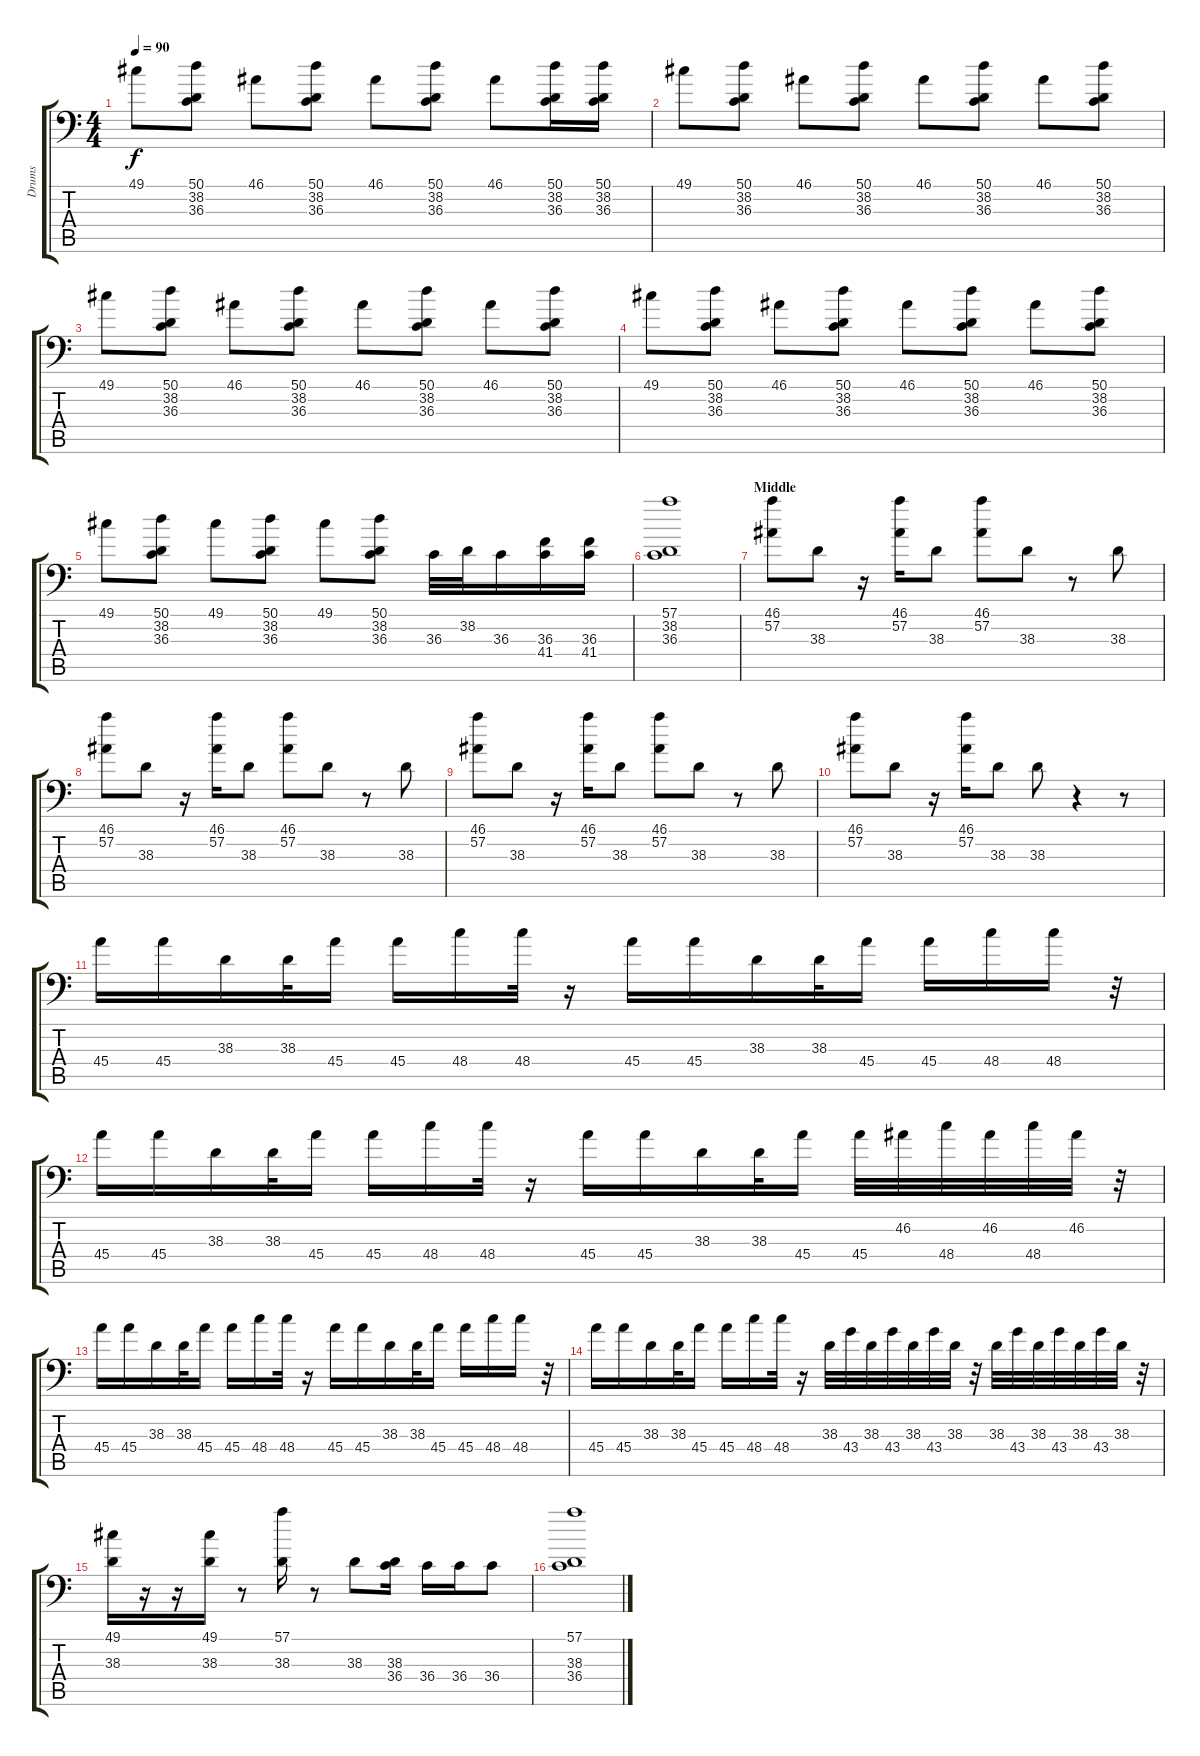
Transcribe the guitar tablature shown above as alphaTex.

\track ("Drums" "Drums") {instrument acousticgrandpiano}
\staff {score tabs}
\tuning (C-1 C-1 C-1 C-1 C-1 C-1) {hide}
\ts (4 4)
\tempo 90
\clef f4
\ks c
49.1.8{dy f} (50.1 38.2 36.3).8 46.1.8 (50.1 38.2 36.3).8 46.1.8 (50.1 38.2 36.3).8 46.1.8 (50.1 38.2 36.3).16 (50.1 38.2 36.3).16 |
49.1.8 (50.1 38.2 36.3).8 46.1.8 (50.1 38.2 36.3).8 46.1.8 (50.1 38.2 36.3).8 46.1.8 (50.1 38.2 36.3).8 |
49.1.8 (50.1 38.2 36.3).8 46.1.8 (50.1 38.2 36.3).8 46.1.8 (50.1 38.2 36.3).8 46.1.8 (50.1 38.2 36.3).8 |
49.1.8 (50.1 38.2 36.3).8 46.1.8 (50.1 38.2 36.3).8 46.1.8 (50.1 38.2 36.3).8 46.1.8 (50.1 38.2 36.3).8 |
49.1.8 (50.1 38.2 36.3).8 49.1.8 (50.1 38.2 36.3).8 49.1.8 (50.1 38.2 36.3).8 36.3.32 38.2.32 36.3.16 (36.3 41.4).16 (36.3 41.4).16 |
(57.1 38.2 36.3).1 |
\section ("" "Middle")
(46.1 57.2).8 38.3.8 r.16 (46.1 57.2).16 38.3.8 (46.1 57.2).8 38.3.8 r.8 38.3.8 |
(46.1 57.2).8 38.3.8 r.16 (46.1 57.2).16 38.3.8 (46.1 57.2).8 38.3.8 r.8 38.3.8 |
(46.1 57.2).8 38.3.8 r.16 (46.1 57.2).16 38.3.8 (46.1 57.2).8 38.3.8 r.8 38.3.8 |
(46.1 57.2).8 38.3.8 r.16 (46.1 57.2).16 38.3.8 38.3.8 r.4 r.8 |
45.4.16 45.4.16 38.3.16 38.3.32 45.4.16 45.4.16 48.4.16 48.4.32 r.16 45.4.16 45.4.16 38.3.16 38.3.32 45.4.16 45.4.16 48.4.16 48.4.16 r.32 |
45.4.16 45.4.16 38.3.16 38.3.32 45.4.16 45.4.16 48.4.16 48.4.32 r.16 45.4.16 45.4.16 38.3.16 38.3.32 45.4.16 45.4.32 46.2.32 48.4.32 46.2.32 48.4.32 46.2.32 r.32 |
45.4.16 45.4.16 38.3.16 38.3.32 45.4.16 45.4.16 48.4.16 48.4.32 r.16 45.4.16 45.4.16 38.3.16 38.3.32 45.4.16 45.4.16 48.4.16 48.4.16 r.32 |
45.4.16 45.4.16 38.3.16 38.3.32 45.4.16 45.4.16 48.4.16 48.4.32 r.16 38.3.32 43.4.32 38.3.32 43.4.32 38.3.32 43.4.32 38.3.32 r.32 38.3.32 43.4.32 38.3.32 43.4.32 38.3.32 43.4.32 38.3.32 r.32 |
(49.1 38.3).16 r.16 r.16 (49.1 38.3).16 r.8 (57.1 38.3).16 r.8 38.3.8 (38.3 36.4).16 36.4.16 36.4.16 36.4.8 |
(57.1 38.3 36.4).1
